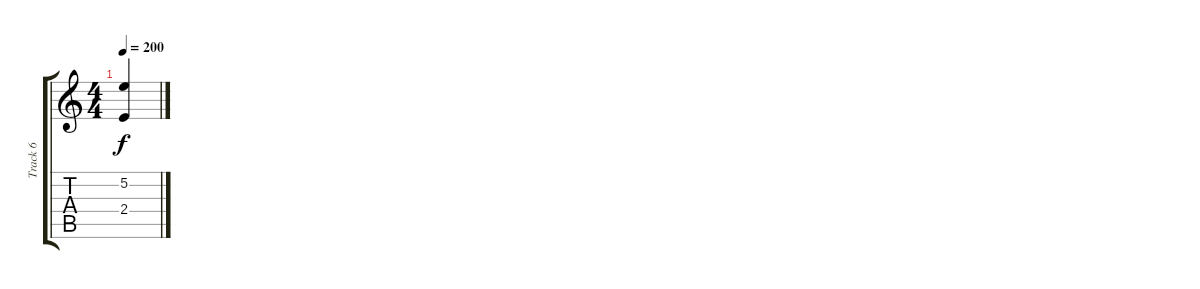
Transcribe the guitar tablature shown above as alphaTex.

\track ("Track 6" "Track 6") {instrument distortionguitar}
\staff {score tabs}
\tuning (E4 B3 G3 D3 A2 E2) {hide}
\ts (4 4)
\tempo 200
\clef g2
\ks c
(5.2 2.4).4{dy f}
